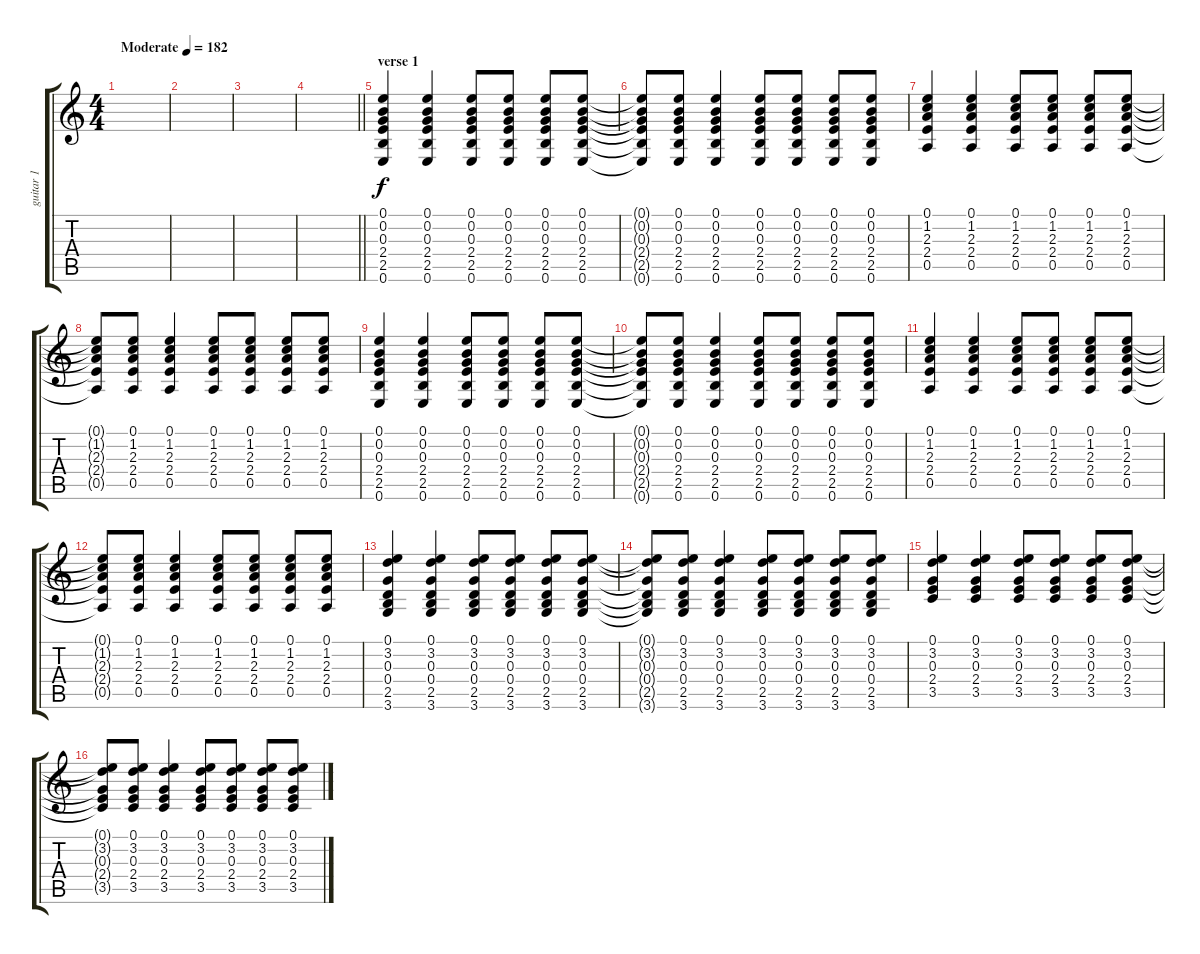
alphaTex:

\track ("guitar 1" "guitar 1") {instrument electricguitarclean}
\staff {score tabs}
\tuning (E4 B3 G3 D3 A2 E2) {hide}
\ts (4 4)
\tempo (182 "Moderate")
\clef g2
\ks c
|
|
|
\barLineRight lightlight
|
\section ("" "verse 1")
(0.1 0.2 0.3 2.4 2.5 0.6).4 (0.1 0.2 0.3 2.4 2.5 0.6).4 (0.1 0.2 0.3 2.4 2.5 0.6).8 (0.1 0.2 0.3 2.4 2.5 0.6).8 (0.1 0.2 0.3 2.4 2.5 0.6).8 (0.1 0.2 0.3 2.4 2.5 0.6).8 |
(0.1{t} 0.2{t} 0.3{t} 2.4{t} 2.5{t} 0.6{t}).8 (0.1 0.2 0.3 2.4 2.5 0.6).8 (0.1 0.2 0.3 2.4 2.5 0.6).4 (0.1 0.2 0.3 2.4 2.5 0.6).8 (0.1 0.2 0.3 2.4 2.5 0.6).8 (0.1 0.2 0.3 2.4 2.5 0.6).8 (0.1 0.2 0.3 2.4 2.5 0.6).8 |
(0.1 1.2 2.3 2.4 0.5).4 (0.1 1.2 2.3 2.4 0.5).4 (0.1 1.2 2.3 2.4 0.5).8 (0.1 1.2 2.3 2.4 0.5).8 (0.1 1.2 2.3 2.4 0.5).8 (0.1 1.2 2.3 2.4 0.5).8 |
(0.1{t} 1.2{t} 2.3{t} 2.4{t} 0.5{t}).8 (0.1 1.2 2.3 2.4 0.5).8 (0.1 1.2 2.3 2.4 0.5).4 (0.1 1.2 2.3 2.4 0.5).8 (0.1 1.2 2.3 2.4 0.5).8 (0.1 1.2 2.3 2.4 0.5).8 (0.1 1.2 2.3 2.4 0.5).8 |
(0.1 0.2 0.3 2.4 2.5 0.6).4 (0.1 0.2 0.3 2.4 2.5 0.6).4 (0.1 0.2 0.3 2.4 2.5 0.6).8 (0.1 0.2 0.3 2.4 2.5 0.6).8 (0.1 0.2 0.3 2.4 2.5 0.6).8 (0.1 0.2 0.3 2.4 2.5 0.6).8 |
(0.1{t} 0.2{t} 0.3{t} 2.4{t} 2.5{t} 0.6{t}).8 (0.1 0.2 0.3 2.4 2.5 0.6).8 (0.1 0.2 0.3 2.4 2.5 0.6).4 (0.1 0.2 0.3 2.4 2.5 0.6).8 (0.1 0.2 0.3 2.4 2.5 0.6).8 (0.1 0.2 0.3 2.4 2.5 0.6).8 (0.1 0.2 0.3 2.4 2.5 0.6).8 |
(0.1 1.2 2.3 2.4 0.5).4 (0.1 1.2 2.3 2.4 0.5).4 (0.1 1.2 2.3 2.4 0.5).8 (0.1 1.2 2.3 2.4 0.5).8 (0.1 1.2 2.3 2.4 0.5).8 (0.1 1.2 2.3 2.4 0.5).8 |
(0.1{t} 1.2{t} 2.3{t} 2.4{t} 0.5{t}).8 (0.1 1.2 2.3 2.4 0.5).8 (0.1 1.2 2.3 2.4 0.5).4 (0.1 1.2 2.3 2.4 0.5).8 (0.1 1.2 2.3 2.4 0.5).8 (0.1 1.2 2.3 2.4 0.5).8 (0.1 1.2 2.3 2.4 0.5).8 |
(0.1 3.2 0.3 0.4 2.5 3.6).4 (0.1 3.2 0.3 0.4 2.5 3.6).4 (0.1 3.2 0.3 0.4 2.5 3.6).8 (0.1 3.2 0.3 0.4 2.5 3.6).8 (0.1 3.2 0.3 0.4 2.5 3.6).8 (0.1 3.2 0.3 0.4 2.5 3.6).8 |
(0.1{t} 3.2{t} 0.3{t} 0.4{t} 2.5{t} 3.6{t}).8 (0.1 3.2 0.3 0.4 2.5 3.6).8 (0.1 3.2 0.3 0.4 2.5 3.6).4 (0.1 3.2 0.3 0.4 2.5 3.6).8 (0.1 3.2 0.3 0.4 2.5 3.6).8 (0.1 3.2 0.3 0.4 2.5 3.6).8 (0.1 3.2 0.3 0.4 2.5 3.6).8 |
(0.1 3.2 0.3 2.4 3.5).4 (0.1 3.2 0.3 2.4 3.5).4 (0.1 3.2 0.3 2.4 3.5).8 (0.1 3.2 0.3 2.4 3.5).8 (0.1 3.2 0.3 2.4 3.5).8 (0.1 3.2 0.3 2.4 3.5).8 |
(0.1{t} 3.2{t} 0.3{t} 2.4{t} 3.5{t}).8 (0.1 3.2 0.3 2.4 3.5).8 (0.1 3.2 0.3 2.4 3.5).4 (0.1 3.2 0.3 2.4 3.5).8 (0.1 3.2 0.3 2.4 3.5).8 (0.1 3.2 0.3 2.4 3.5).8 (0.1 3.2 0.3 2.4 3.5).8
